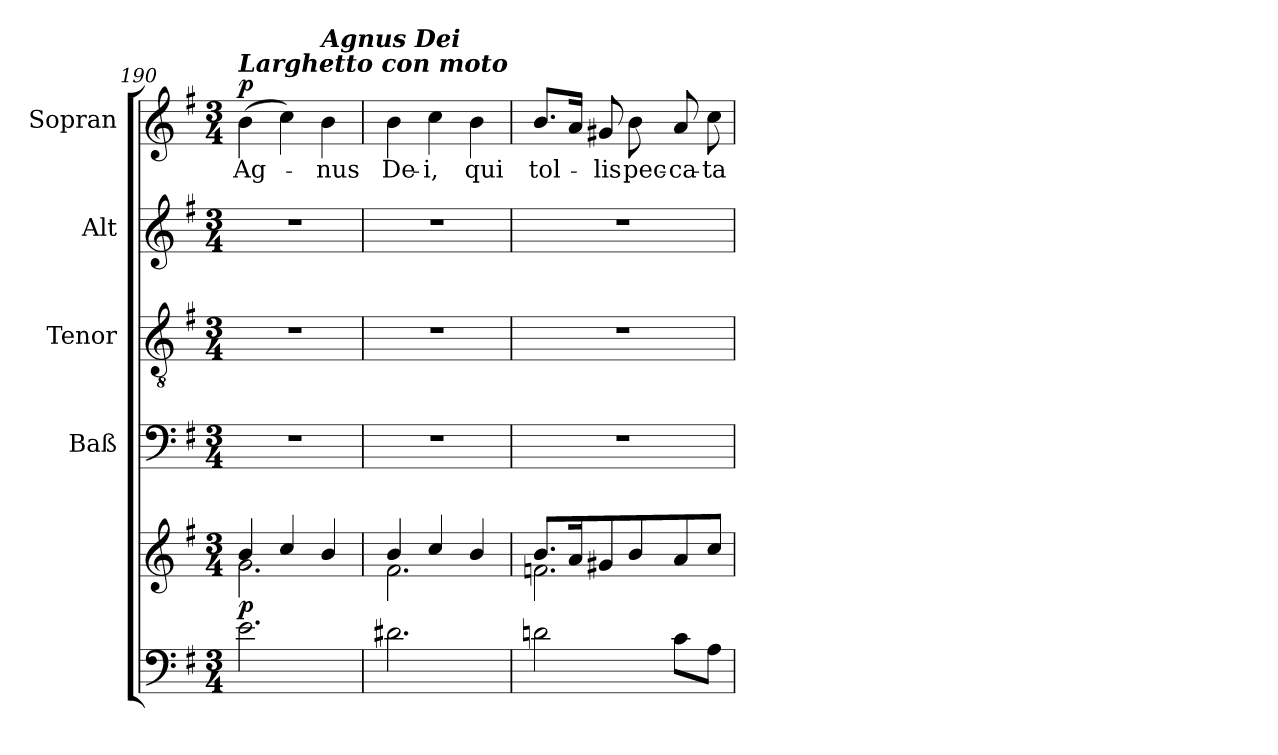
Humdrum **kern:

**kern	**kern	**dynam	**kern	**kern	**kern	**kern	**text	**dynam
*part5	*part5	*part5	*part4	*part3	*part2	*part1	*part1	*part1
*staff6	*staff5	*staff5/6	*staff4	*staff3	*staff2	*staff1	*staff1	*staff1
*	*	*	*I"Baß	*I"Tenor	*I"Alt	*I"Sopran	*	*
!!LO:PB:g=z
*clefF4	*clefG2	*	*clefF4	*clefGv2	*clefG2	*clefG2	*	*
*k[f#]	*k[f#]	*	*k[f#]	*k[f#]	*k[f#]	*k[f#]	*	*
*G:	*G:	*	*G:	*G:	*G:	*G:	*	*
*M3/4	*M3/4	*	*M3/4	*M3/4	*M3/4	*M3/4	*	*
=190	=190	=190	=190	=190	=190	=190	=190	=190
*	*^	*	*	*	*	*	*	*
!	!	!	!	!	!	!	!LO:TX:a:Bi:t=Larghetto con moto	!	!
!	!	!	!LO:DY:a=2	!	!	!	!	!LO:LY:b	!LO:DY:a
2.e\	4b/	2.g\	p	2.r	2.r	2.r	(>4b\	Ag-	p
.	4cc/	.	.	.	.	.	4cc\)	.	.
!	!	!	!	!	!	!	!LO:TX:a:Bi:t=Agnus Dei	!	!
!	!	!	!	!	!	!	!	!LO:LY:b	!
.	4b/	.	.	.	.	.	4b\	-nus	.
=191	=191	=191	=191	=191	=191	=191	=191	=191	=191
!	!	!	!	!	!	!	!	!LO:LY:b	!
2.d#X\	4b/	2.f#\	.	2.r	2.r	2.r	4b\	De-	.
!	!	!	!	!	!	!	!	!LO:LY:b	!
.	4cc/	.	.	.	.	.	4cc\	-i,	.
!	!	!	!	!	!	!	!	!LO:LY:b	!
.	4b/	.	.	.	.	.	4b\	qui	.
=192	=192	=192	=192	=192	=192	=192	=192	=192	=192
!	!	!	!	!	!	!	!	!LO:LY:b	!
2dn\	8.b/L	2.fn\	.	2.r	2.r	2.r	8.b/L	tol-	.
.	16a/k	.	.	.	.	.	16a/Jk	.	.
!	!	!	!	!	!	!	!	!LO:LY:b	!
.	8g#X/	.	.	.	.	.	8g#X/	-lis	.
!	!	!	!	!	!	!	!	!LO:LY:b	!
.	8b/	.	.	.	.	.	8b\	pec-	.
!	!	!	!	!	!	!	!	!LO:LY:b	!
8c\L	8a/	.	.	.	.	.	8a/	-ca-	.
!	!	!	!	!	!	!	!	!LO:LY:b	!
8A\J	8cc/J	.	.	.	.	.	8cc\	-ta	.
*	*v	*v	*	*	*	*	*	*	*
=	=	=	=	=	=	=	=	=
*-	*-	*-	*-	*-	*-	*-	*-	*-
